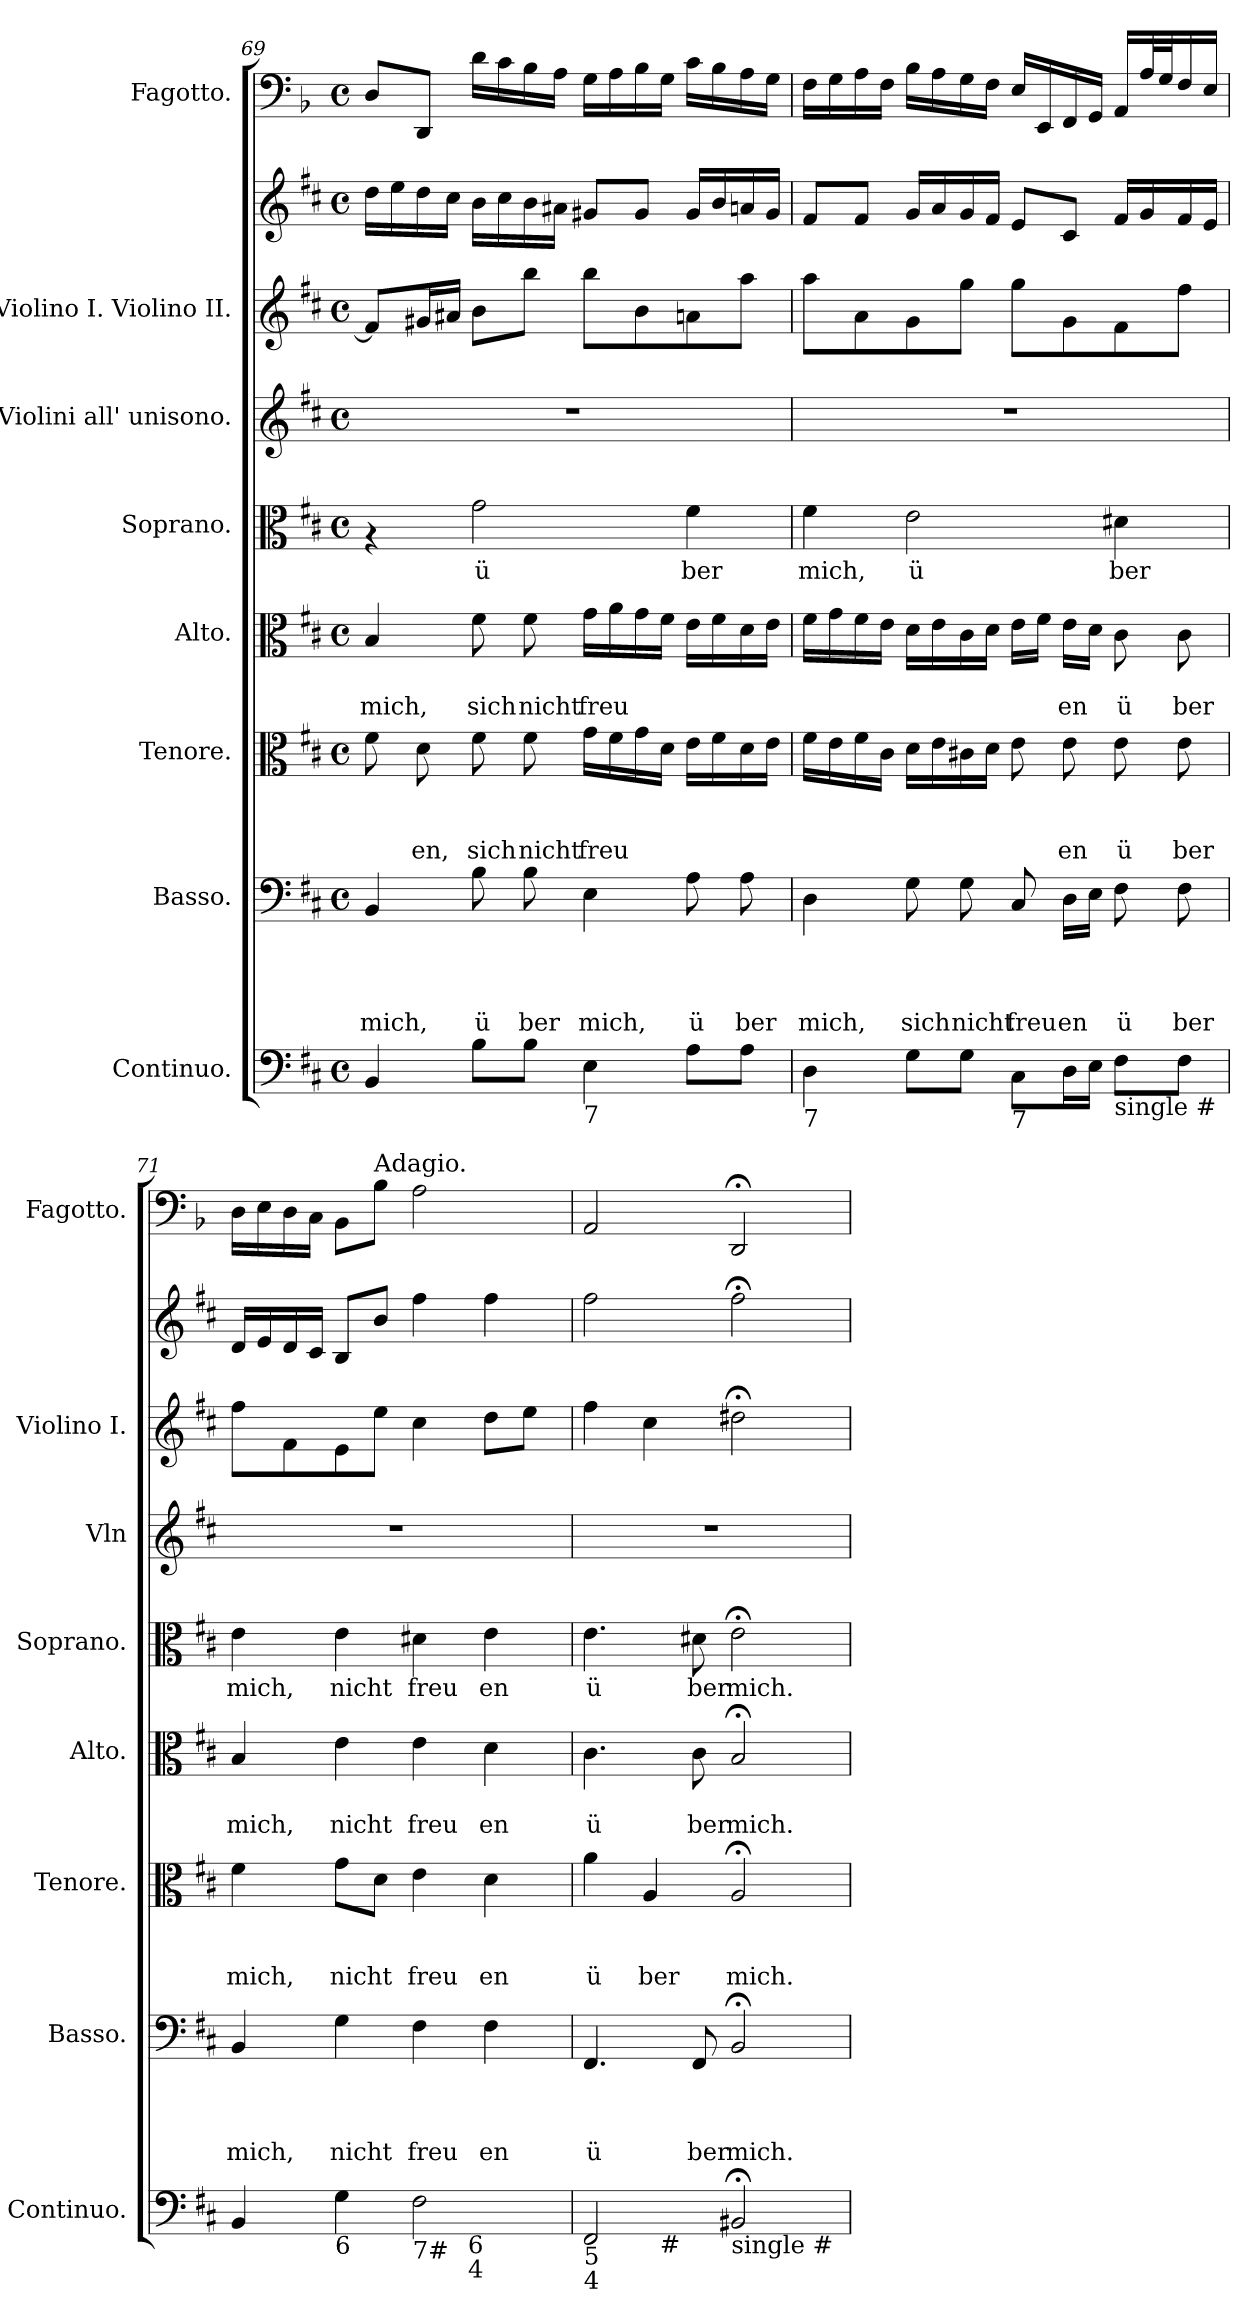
**kern	**kern	**text	**text	**text	**text	**kern	**text	**text	**text	**kern	**text	**text	**kern	**text	**kern	**kern	**kern	**kern
*part8	*part7	*part7	*part7	*part7	*part7	*part6	*part6	*part6	*part6	*part5	*part5	*part5	*part4	*part4	*part3	*part2	*part2	*part1
*staff9	*staff8	*staff8	*staff8	*staff8	*staff8	*staff7	*staff7	*staff7	*staff7	*staff6	*staff6	*staff6	*staff5	*staff5	*staff4	*staff3	*staff2	*staff1
*I"Continuo.	*I"Basso.	*	*	*	*	*I"Tenore.	*	*	*	*I"Alto.	*	*	*I"Soprano.	*	*I"Violini all' unisono.	*I"Violino I. Violino II.	*	*I"Fagotto.
*I'Continuo.	*I'Basso.	*	*	*	*	*I'Tenore.	*	*	*	*I'Alto.	*	*	*I'Soprano.	*	*I'Vln	*I'Violino I.	*	*I'Fagotto.
!!LO:PB:g=z
*clefF4	*clefF4	*	*	*	*	*clefC3	*	*	*	*clefC3	*	*	*clefC3	*	*clefG2	*clefG2	*clefG2	*clefF4
*	*	*	*	*	*	*	*	*	*	*	*	*	*	*	*	*	*	*ITrd2c3
*k[f#c#]	*k[f#c#]	*	*	*	*	*k[f#c#]	*	*	*	*k[f#c#]	*	*	*k[f#c#]	*	*k[f#c#]	*k[f#c#]	*k[f#c#]	*k[f#c#]
*D:	*D:	*	*	*	*	*D:	*	*	*	*D:	*	*	*D:	*	*D:	*D:	*D:	*D:
*M4/4	*M4/4	*	*	*	*	*M4/4	*	*	*	*M4/4	*	*	*M4/4	*	*M4/4	*M4/4	*M4/4	*M4/4
*met(c)	*met(c)	*	*	*	*	*met(c)	*	*	*	*met(c)	*	*	*met(c)	*	*met(c)	*met(c)	*met(c)	*met(c)
=69	=69	=69	=69	=69	=69	=69	=69	=69	=69	=69	=69	=69	=69	=69	=69	=69	=69	=69
!	!	!	!	!	!LO:LY:b	!	!	!	!	!	!	!LO:LY:b	!	!	!	!	!	!
4BB/	4BB/	.	.	.	mich,	8f#\	.	.	.	4B/	.	mich,	4rG	.	1r	8f#/L]	16dd\LL	8BB/L
.	.	.	.	.	.	.	.	.	.	.	.	.	.	.	.	.	16ee\	.
!	!	!	!	!	!	!	!	!	!LO:LY:b	!	!	!	!	!	!	!	!	!
.	.	.	.	.	.	8d\	.	.	en,	.	.	.	.	.	.	16g#X/L	16dd\	8BBB/J
.	.	.	.	.	.	.	.	.	.	.	.	.	.	.	.	16a#X/JJ	16cc#\JJ	.
!	!	!	!	!	!LO:LY:b	!	!	!	!LO:LY:b	!	!	!LO:LY:b	!	!LO:LY:b	!	!	!	!
8B\L	8B\	.	.	.	ü	8f#\	.	.	sich	8f#\	.	sich	2g\	ü	.	8b\L	16b\LL	16B\LL
.	.	.	.	.	.	.	.	.	.	.	.	.	.	.	.	.	16cc#\	16A\
!	!	!	!	!	!LO:LY:b	!	!	!	!LO:LY:b	!	!	!LO:LY:b	!	!	!	!	!	!
8B\J	8B\	.	.	.	ber	8f#\	.	.	nicht	8f#\	.	nicht	.	.	.	8bb\J	16b\	16G\
.	.	.	.	.	.	.	.	.	.	.	.	.	.	.	.	.	16a#\JJ	16F#\JJ
!LO:TX:b:t=7	!	!	!	!	!	!	!	!	!	!	!	!	!	!	!	!	!	!
!	!	!	!	!	!LO:LY:b	!	!	!	!LO:LY:b	!	!	!LO:LY:b	!	!	!	!	!	!
4E\	4E\	.	.	.	mich,	16g\LL	.	.	freu	16g\LL	.	freu	.	.	.	8bb\L	8g#/L	16E\LL
.	.	.	.	.	.	16f#\	.	.	.	16a\	.	.	.	.	.	.	.	16F#\
.	.	.	.	.	.	16g\	.	.	.	16g\	.	.	.	.	.	8b\	8g#/J	16G\
.	.	.	.	.	.	16d\JJ	.	.	.	16f#\JJ	.	.	.	.	.	.	.	16E\JJ
!	!	!	!	!	!LO:LY:b	!	!	!	!	!	!	!	!	!LO:LY:b	!	!	!	!
8A\L	8A\	.	.	.	ü	16e\LL	.	.	.	16e\LL	.	.	4f#\	ber	.	8an\	16g#/LL	16A\LL
.	.	.	.	.	.	16f#\	.	.	.	16f#\	.	.	.	.	.	.	16b/	16G\
!	!	!	!	!	!LO:LY:b	!	!	!	!	!	!	!	!	!	!	!	!	!
8A\J	8A\	.	.	.	ber	16d\	.	.	.	16d\	.	.	.	.	.	8aa\J	16a/	16F#\
.	.	.	.	.	.	16e\JJ	.	.	.	16e\JJ	.	.	.	.	.	.	16g#/JJ	16E\JJ
=70!	=70!	=70!	=70!	=70!	=70!	=70!	=70!	=70!	=70!	=70!	=70!	=70!	=70!	=70!	=70!	=70!	=70!	=70!
!LO:TX:b:t=7	!	!	!	!	!	!	!	!	!	!	!	!	!	!	!	!	!	!
!	!	!	!	!	!LO:LY:b	!	!	!	!	!	!	!	!	!LO:LY:b	!	!	!	!
4D\	4D\	.	.	.	mich,	16f#\LL	.	.	.	16f#\LL	.	.	4f#\	mich,	1r	8aa\L	8f#/L	16D\LL
.	.	.	.	.	.	16e\	.	.	.	16g\	.	.	.	.	.	.	.	16E\
.	.	.	.	.	.	16f#\	.	.	.	16f#\	.	.	.	.	.	8a\	8f#/J	16F#\
.	.	.	.	.	.	16c#\JJ	.	.	.	16e\JJ	.	.	.	.	.	.	.	16D\JJ
!	!	!	!	!	!LO:LY:b	!	!	!	!	!	!	!	!	!LO:LY:b	!	!	!	!
8G\L	8G\	.	.	.	sich	16d\LL	.	.	.	16d\LL	.	.	2e\	ü	.	8g\	16g/LL	16G\LL
.	.	.	.	.	.	16e\	.	.	.	16e\	.	.	.	.	.	.	16a/	16F#\
!	!	!	!	!	!LO:LY:b	!	!	!	!	!	!	!	!	!	!	!	!	!
8G\J	8G\	.	.	.	nicht	16c#X\	.	.	.	16c#\	.	.	.	.	.	8gg\J	16g/	16E\
.	.	.	.	.	.	16d\JJ	.	.	.	16d\JJ	.	.	.	.	.	.	16f#/JJ	16D\JJ
!LO:TX:b:t=7	!	!	!	!	!	!	!	!	!	!	!	!	!	!	!	!	!	!
!	!	!	!	!	!LO:LY:b	!	!	!	!	!	!	!	!	!	!	!	!	!
8C#\L	8C#/	.	.	.	freu	8e\	.	.	.	16e\LL	.	.	.	.	.	8gg\L	8e/L	16C#/LL
.	.	.	.	.	.	.	.	.	.	16f#\JJ	.	.	.	.	.	.	.	16CC#/
!	!	!	!	!	!LO:LY:b	!	!	!	!LO:LY:b	!	!	!LO:LY:b	!	!	!	!	!	!
16D\L	16D\LL	.	.	.	en	8e\	.	.	en	16e\LL	.	en	.	.	.	8g\	8c#/J	16DD/
16E\JJ	16E\JJ	.	.	.	.	.	.	.	.	16d\JJ	.	.	.	.	.	.	.	16EE/JJ
!LO:TX:b:t=single #	!	!	!	!	!	!	!	!	!	!	!	!	!	!	!	!	!	!
!	!	!	!	!	!LO:LY:b	!	!	!	!LO:LY:b	!	!	!LO:LY:b	!	!LO:LY:b	!	!	!	!
8F#\L	8F#\	.	.	.	ü	8e\	.	.	ü	8c#\	.	ü	4d#X\	ber	.	8f#\	16f#/LL	16FF#/LL
.	.	.	.	.	.	.	.	.	.	.	.	.	.	.	.	.	16g/	32F#/L
.	.	.	.	.	.	.	.	.	.	.	.	.	.	.	.	.	.	32E/J
!	!	!	!	!	!LO:LY:b	!	!	!	!LO:LY:b	!	!	!LO:LY:b	!	!	!	!	!	!
8F#\J	8F#\	.	.	.	ber	8e\	.	.	ber	8c#\	.	ber	.	.	.	8ff#\J	16f#/	16D/
.	.	.	.	.	.	.	.	.	.	.	.	.	.	.	.	.	16e/JJ	16C#/JJ
=71!	=71!	=71!	=71!	=71!	=71!	=71!	=71!	=71!	=71!	=71!	=71!	=71!	=71!	=71!	=71!	=71!	=71!	=71!
!	!	!	!	!	!LO:LY:b	!	!	!	!LO:LY:b	!	!	!LO:LY:b	!	!LO:LY:b	!	!	!	!
*^	*	*	*	*	*	*	*	*	*	*	*	*	*	*	*	*	*	*
4BB/	2ryy	4BB/	.	.	.	mich,	4f#\	.	.	mich,	4B/	.	mich,	4e\	mich,	1r	8ff#\L	16d/LL	16BB\LL
.	.	.	.	.	.	.	.	.	.	.	.	.	.	.	.	.	.	16e/	16C#\
.	.	.	.	.	.	.	.	.	.	.	.	.	.	.	.	.	8f#\	16d/	16BB\
.	.	.	.	.	.	.	.	.	.	.	.	.	.	.	.	.	.	16c#/JJ	16AA\JJ
!LO:TX:b:t=6	!	!	!	!	!	!	!	!	!	!	!	!	!	!	!	!	!	!	!
!	!	!	!	!	!	!LO:LY:b	!	!	!	!LO:LY:b	!	!	!LO:LY:b	!	!LO:LY:b	!	!	!	!
4G\	.	4G\	.	.	.	nicht	8g\L	.	.	nicht	4e\	.	nicht	4e\	nicht	.	8e\	8B/L	8GG\L
!	!	!	!	!	!	!	!	!	!	!	!	!	!	!	!	!	!	!	!LO:TX:a:t=Adagio.
.	.	.	.	.	.	.	8d\J	.	.	.	.	.	.	.	.	.	8ee\J	8b/J	8G\J
!LO:TX:b:t=7#	!	!	!	!	!	!	!	!	!	!	!	!	!	!	!	!	!	!	!
!	!	!	!	!	!	!LO:LY:b	!	!	!	!LO:LY:b	!	!	!LO:LY:b	!	!LO:LY:b	!	!	!	!
2F#\	8..ryy	4F#\	.	.	.	freu	4e\	.	.	freu	4e\	.	freu	4d#X\	freu	.	4cc#\	4ff#\	2F#\
!	!LO:TX:b:t=6	!	!	!	!	!	!	!	!	!	!	!	!	!	!	!	!	!	!
!	!LO:TX:b:t=4	!	!	!	!	!	!	!	!	!	!	!	!	!	!	!	!	!	!
.	4ryy	.	.	.	.	.	.	.	.	.	.	.	.	.	.	.	.	.	.
!	!	!	!	!	!	!LO:LY:b	!	!	!	!LO:LY:b	!	!	!LO:LY:b	!	!LO:LY:b	!	!	!	!
.	.	4F#\	.	.	.	en	4d\	.	.	en	4d\	.	en	4e\	en	.	8dd\L	4ff#\	.
.	.	.	.	.	.	.	.	.	.	.	.	.	.	.	.	.	8ee\J	.	.
.	32ryy	.	.	.	.	.	.	.	.	.	.	.	.	.	.	.	.	.	.
=72!	=72!	=72!	=72!	=72!	=72!	=72!	=72!	=72!	=72!	=72!	=72!	=72!	=72!	=72!	=72!	=72!	=72!	=72!	=72!
!LO:TX:b:t=5	!	!	!	!	!	!	!	!	!	!	!	!	!	!	!	!	!	!	!
!LO:TX:b:t=4	!	!	!	!	!	!	!	!	!	!	!	!	!	!	!	!	!	!	!
!	!	!	!	!	!	!LO:LY:b	!	!	!	!LO:LY:b	!	!	!LO:LY:b	!	!LO:LY:b	!	!	!	!
2FF#/	4ryy	4.FF#/	.	.	.	ü	4a\	.	.	ü	4.c#\	.	ü	4.e\	ü	1r	4ff#\	2ff#\	2FF#/
!	!	!	!	!	!	!	!	!	!	!LO:LY:b	!	!	!	!	!	!	!	!	!
.	32ryy	.	.	.	.	.	4A/	.	.	ber	.	.	.	.	.	.	4cc#\	.	.
!	!LO:TX:b:t=#	!	!	!	!	!	!	!	!	!	!	!	!	!	!	!	!	!	!
.	2ryy	.	.	.	.	.	.	.	.	.	.	.	.	.	.	.	.	.	.
!	!	!	!	!	!	!LO:LY:b	!	!	!	!	!	!	!LO:LY:b	!	!LO:LY:b	!	!	!	!
.	.	8FF#/	.	.	.	ber	.	.	.	.	8c#\	.	ber	8d#X\	ber	.	.	.	.
!LO:TX:b:t=single #	!	!	!	!	!	!	!	!	!	!	!	!	!	!	!	!	!	!	!
!	!	!	!	!	!	!LO:LY:b	!	!	!	!LO:LY:b	!	!	!LO:LY:b	!	!LO:LY:b	!	!	!	!
2BB#;</	.	2BB;</	.	.	.	mich.	2A;</	.	.	mich.	2B;</	.	mich.	2e;<\	mich.	.	2dd#X;<\	2ff#;<\	2BBB;</
.	8..ryy	.	.	.	.	.	.	.	.	.	.	.	.	.	.	.	.	.	.
*v	*v	*	*	*	*	*	*	*	*	*	*	*	*	*	*	*	*	*	*
=!	=!	=!	=!	=!	=!	=!	=!	=!	=!	=!	=!	=!	=!	=!	=!	=!	=!	=!
*-	*-	*-	*-	*-	*-	*-	*-	*-	*-	*-	*-	*-	*-	*-	*-	*-	*-	*-
